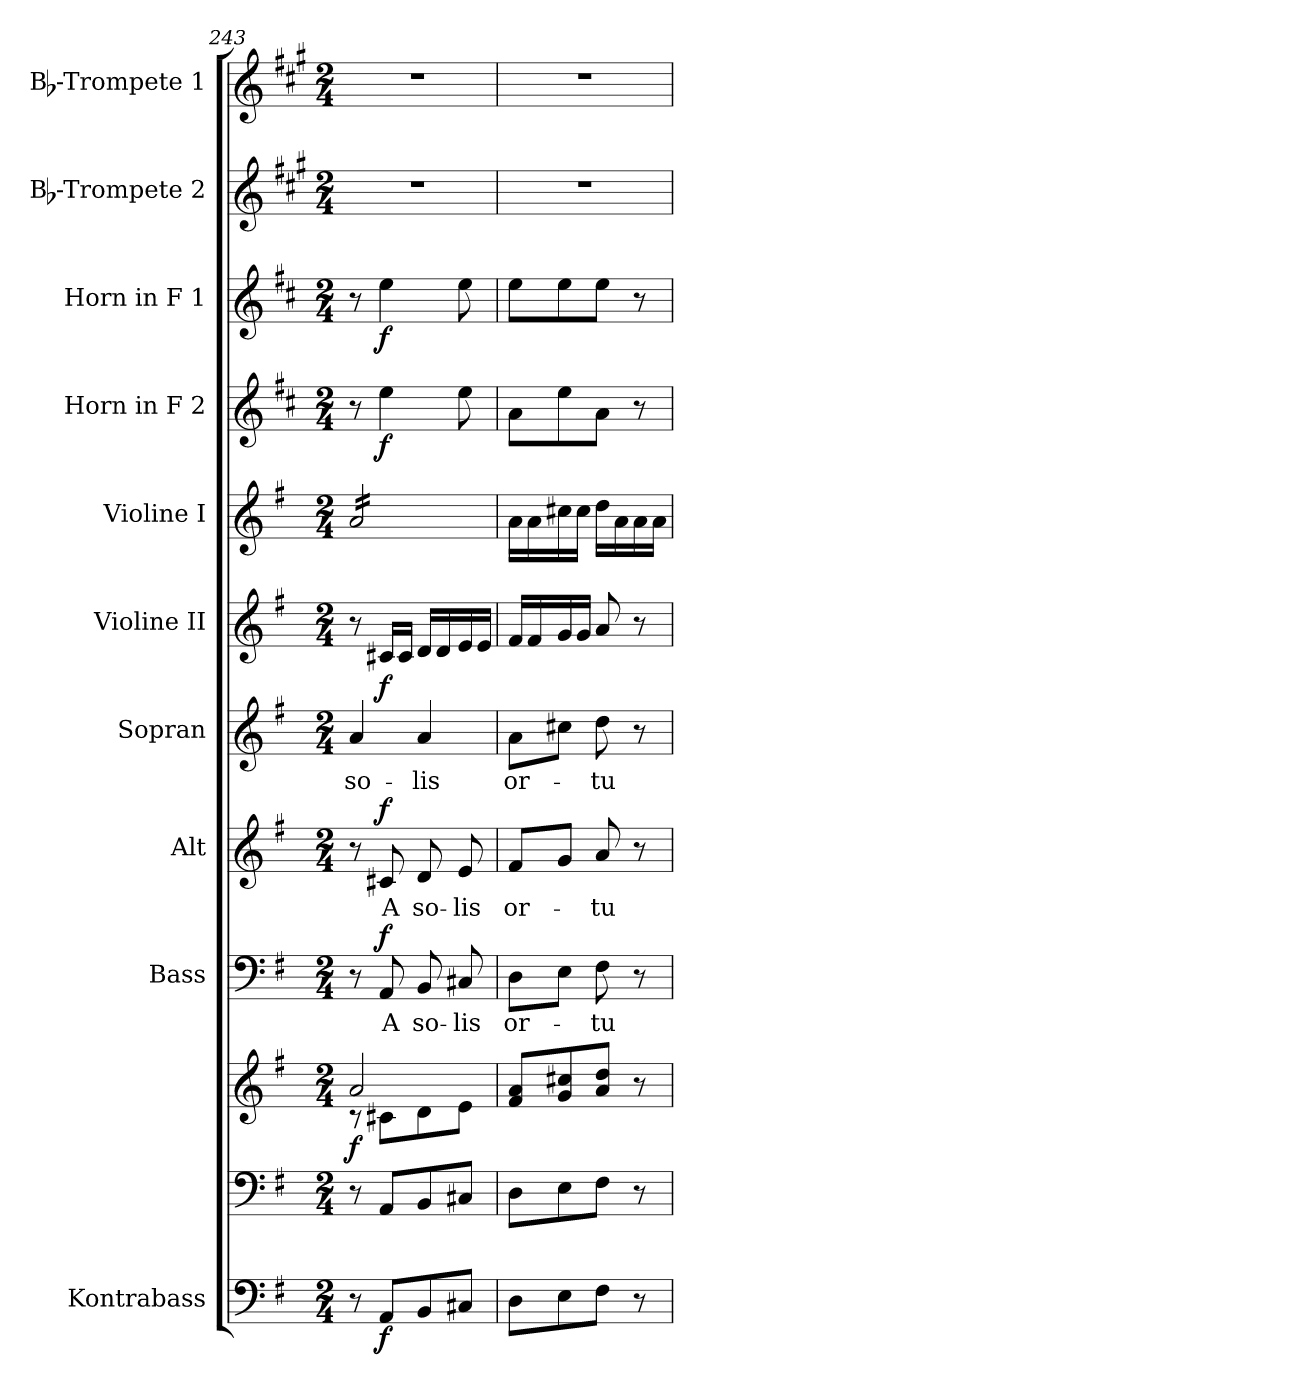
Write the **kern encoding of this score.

**kern	**dynam	**kern	**kern	**dynam	**kern	**text	**dynam	**kern	**text	**dynam	**kern	**text	**kern	**dynam	**kern	**kern	**dynam	**kern	**dynam	**kern	**kern
*part11	*part11	*part10	*part10	*part10	*part9	*part9	*part9	*part8	*part8	*part8	*part7	*part7	*part6	*part6	*part5	*part4	*part4	*part3	*part3	*part2	*part1
*staff12	*staff12	*staff11	*staff10	*staff10/11	*staff9	*staff9	*staff9	*staff8	*staff8	*staff8	*staff7	*staff7	*staff6	*staff6	*staff5	*staff4	*staff4	*staff3	*staff3	*staff2	*staff1
*I"Kontrabass	*	*	*	*	*I"Bass	*	*	*I"Alt	*	*	*I"Sopran	*	*I"Violine II	*	*I"Violine I	*I"Horn in F 2	*	*I"Horn in F 1	*	*I"Bb-Trompete 2	*I"Bb-Trompete 1
*I'Kb.	*	*	*	*	*I'B.	*	*	*I'A.	*	*	*I'S.	*	*I'Vl. II	*	*I'Vl. I	*	*	*	*	*I'Bb Trp. 2	*I'Bb Trp. 1
*clefF4	*	*clefF4	*clefG2	*	*clefF4	*	*	*clefG2	*	*	*clefG2	*	*clefG2	*	*clefG2	*clefG2	*	*clefG2	*	*clefG2	*clefG2
*ITrd7c12	*	*	*	*	*	*	*	*	*	*	*	*	*	*	*	*ITrd4c7	*	*ITrd4c7	*	*ITrd1c2	*ITrd1c2
*k[f#]	*	*k[f#]	*k[f#]	*	*k[f#]	*	*	*k[f#]	*	*	*k[f#]	*	*k[f#]	*	*k[f#]	*k[f#]	*	*k[f#]	*	*k[f#]	*k[f#]
*G:	*	*G:	*G:	*	*G:	*	*	*G:	*	*	*G:	*	*G:	*	*G:	*G:	*	*G:	*	*G:	*G:
*M2/4	*	*M2/4	*M2/4	*	*M2/4	*	*	*M2/4	*	*	*M2/4	*	*M2/4	*	*M2/4	*M2/4	*	*M2/4	*	*M2/4	*M2/4
=243	=243	=243	=243	=243	=243	=243	=243	=243	=243	=243	=243	=243	=243	=243	=243	=243	=243	=243	=243	=243	=243
*	*	*	*^	*	*	*	*	*	*	*	*	*	*	*	*	*	*	*	*	*	*
!	!	!	!	!	!LO:DY:b	!	!	!	!	!	!	!	!LO:LY:b	!	!	!	!	!	!	!	!	!
*	*	*	*	*	*	*	*	*	*	*	*	*	*	*	*	*tremolo	*	*	*	*	*	*
8r	.	8r	2a/	8rc	f	8r	.	.	8r	.	.	4a/	so-	8r	.	16a/LL	8r	.	8r	.	2r	2r
.	.	.	.	.	.	.	.	.	.	.	.	.	.	.	.	16a/	.	.	.	.	.	.
!	!LO:DY:b	!	!	!	!	!	!LO:LY:b	!LO:DY:a	!	!LO:LY:b	!LO:DY:a	!	!	!	!LO:DY:b	!	!	!LO:DY:b	!	!LO:DY:b	!	!
8AAA/L	f	8AA/L	.	8c#X\L	.	8AA/	A	f	8c#X/	A	f	.	.	16c#X/LL	f	16a/	4a\	f	4a\	f	.	.
.	.	.	.	.	.	.	.	.	.	.	.	.	.	16c#/JJ	.	16a/	.	.	.	.	.	.
!	!	!	!	!	!	!	!LO:LY:b	!	!	!LO:LY:b	!	!	!LO:LY:b	!	!	!	!	!	!	!	!	!
8BBB/	.	8BB/	.	8d\	.	8BB/	so-	.	8d/	so-	.	4a/	-lis	16d/LL	.	16a/	.	.	.	.	.	.
.	.	.	.	.	.	.	.	.	.	.	.	.	.	16d/	.	16a/	.	.	.	.	.	.
!	!	!	!	!	!	!	!LO:LY:b	!	!	!LO:LY:b	!	!	!	!	!	!	!	!	!	!	!	!
8CC#X/J	.	8C#X/J	.	8e\J	.	8C#X/	-lis	.	8e/	-lis	.	.	.	16e/	.	16a/	8a\	.	8a\	.	.	.
.	.	.	.	.	.	.	.	.	.	.	.	.	.	16e/JJ	.	16a/JJ	.	.	.	.	.	.
*	*	*	*	*	*	*	*	*	*	*	*	*	*	*	*	*Xtremolo	*	*	*	*	*	*
*	*	*	*v	*v	*	*	*	*	*	*	*	*	*	*	*	*	*	*	*	*	*	*
=244	=244	=244	=244	=244	=244	=244	=244	=244	=244	=244	=244	=244	=244	=244	=244	=244	=244	=244	=244	=244	=244
!	!	!	!	!	!	!LO:LY:b	!	!	!LO:LY:b	!	!	!LO:LY:b	!	!	!	!	!	!	!	!	!
8DD\L	.	8D\L	8f#/ 8a/L	.	8D\L	or-	.	8f#/L	or-	.	8a\L	or-	16f#/LL	.	16a\LL	8d\L	.	8a\L	.	2r	2r
.	.	.	.	.	.	.	.	.	.	.	.	.	16f#/	.	16a\	.	.	.	.	.	.
8EE\	.	8E\	8g/ 8cc#X/	.	8E\J	.	.	8g/J	.	.	8cc#X\J	.	16g/	.	16cc#X\	8a\	.	8a\	.	.	.
.	.	.	.	.	.	.	.	.	.	.	.	.	16g/JJ	.	16cc#\JJ	.	.	.	.	.	.
!	!	!	!	!	!	!LO:LY:b	!	!	!LO:LY:b	!	!	!LO:LY:b	!	!	!	!	!	!	!	!	!
8FF#\J	.	8F#\J	8a/ 8dd/J	.	8F#\	-tu	.	8a/	-tu	.	8dd\	-tu	8a/	.	16dd\LL	8d\J	.	8a\J	.	.	.
.	.	.	.	.	.	.	.	.	.	.	.	.	.	.	16a\	.	.	.	.	.	.
8r	.	8r	8r	.	8r	.	.	8r	.	.	8r	.	8r	.	16a\	8r	.	8r	.	.	.
.	.	.	.	.	.	.	.	.	.	.	.	.	.	.	16a\JJ	.	.	.	.	.	.
=	=	=	=	=	=	=	=	=	=	=	=	=	=	=	=	=	=	=	=	=	=
*-	*-	*-	*-	*-	*-	*-	*-	*-	*-	*-	*-	*-	*-	*-	*-	*-	*-	*-	*-	*-	*-
